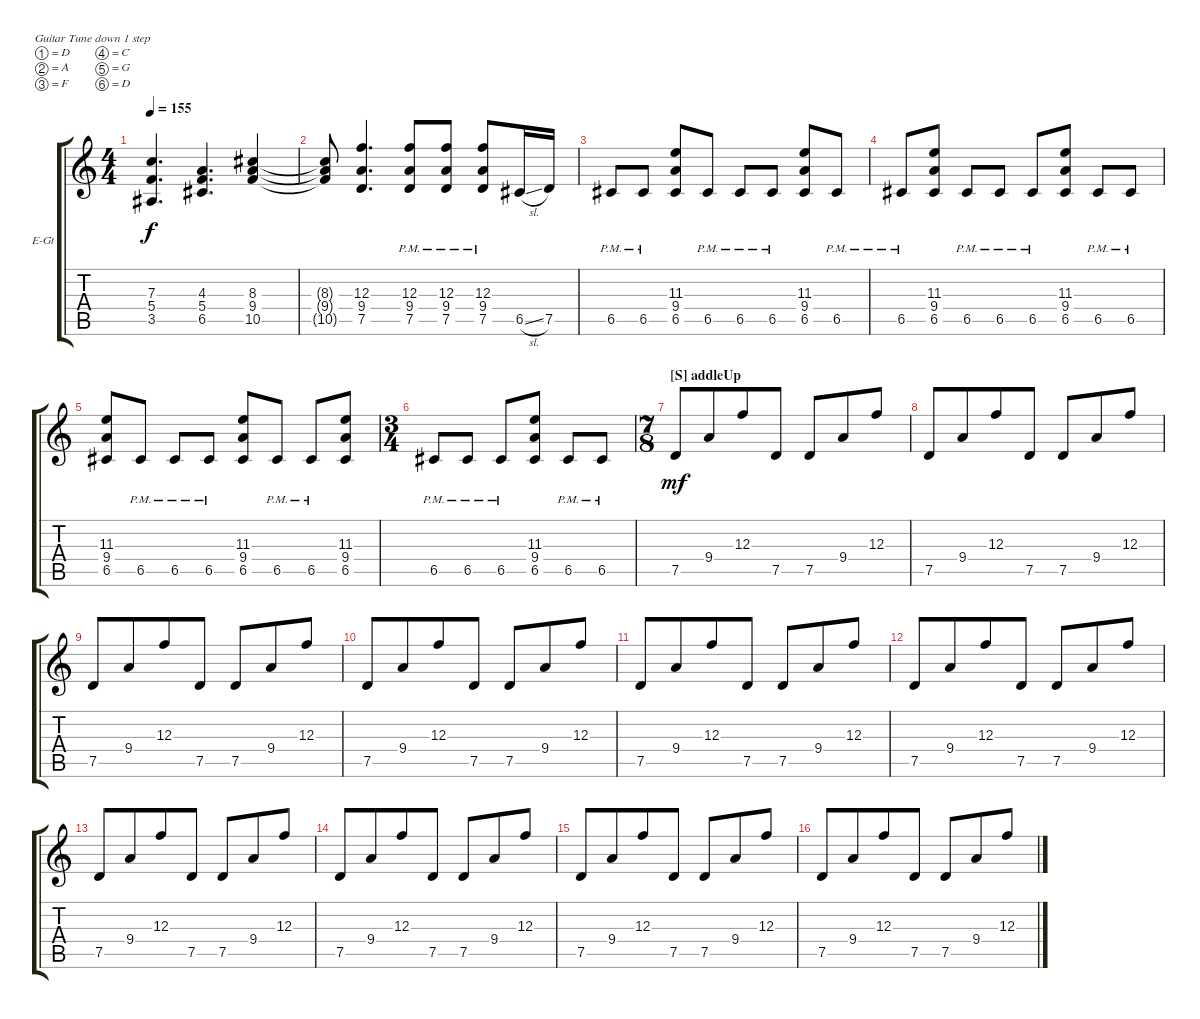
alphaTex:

\defaultSystemsLayout 4
\bracketExtendMode groupsimilarinstruments
\firstSystemTrackNameOrientation horizontal
\otherSystemsTrackNameOrientation horizontal
\track ("K-Bo" "E-Gt") {instrument distortionguitar}
\staff {score tabs}
\tuning (D4 A3 F3 C3 G2 D2)
\ts (4 4)
\tempo 155
\clef g2
\ks c
(3.5 5.4 7.3).4{d dy f} (6.5 5.4 4.3).4{d} (10.5 9.4 8.3).4 |
(8.3{t} 9.4{t} 10.5{t}).8 (7.5 9.4 12.3).4{d} (9.4{pm} 7.5{pm} 12.3{pm}).8 (12.3{pm} 7.5{pm} 9.4{pm}).8 (7.5{pm} 9.4{pm} 12.3{pm}).8 6.5{sl}.16 7.5.16 |
6.5{pm}.8 6.5{pm}.8 (11.3 6.5 9.4).8 6.5{pm}.8 6.5{pm}.8 6.5{pm}.8 (11.3 9.4 6.5).8 6.5{pm}.8 |
6.5{pm}.8 (11.3 6.5 9.4).8 6.5{pm}.8 6.5{pm}.8 6.5{pm}.8 (11.3 6.5 9.4).8 6.5{pm}.8 6.5{pm}.8 |
(11.3 6.5 9.4).8 6.5{pm}.8 6.5{pm}.8 6.5{pm}.8 (11.3 6.5 9.4).8 6.5{pm}.8 6.5{pm}.8 (11.3 6.5 9.4).8 |
\ts (3 4)
6.5{pm}.8 6.5{pm}.8 6.5{pm}.8 (11.3 6.5 9.4).8 6.5{pm}.8 6.5{pm}.8 |
\ts (7 8)
\section ("S" "addleUp")
7.5.8{dy mf} 9.4.8 12.3.8 7.5.8 7.5.8 9.4.8 12.3.8 |
7.5.8 9.4.8 12.3.8 7.5.8 7.5.8 9.4.8 12.3.8 |
7.5.8 9.4.8 12.3.8 7.5.8 7.5.8 9.4.8 12.3.8 |
7.5.8 9.4.8 12.3.8 7.5.8 7.5.8 9.4.8 12.3.8 |
7.5.8 9.4.8 12.3.8 7.5.8 7.5.8 9.4.8 12.3.8 |
7.5.8 9.4.8 12.3.8 7.5.8 7.5.8 9.4.8 12.3.8 |
7.5.8 9.4.8 12.3.8 7.5.8 7.5.8 9.4.8 12.3.8 |
7.5.8 9.4.8 12.3.8 7.5.8 7.5.8 9.4.8 12.3.8 |
7.5.8 9.4.8 12.3.8 7.5.8 7.5.8 9.4.8 12.3.8 |
7.5.8 9.4.8 12.3.8 7.5.8 7.5.8 9.4.8 12.3.8
